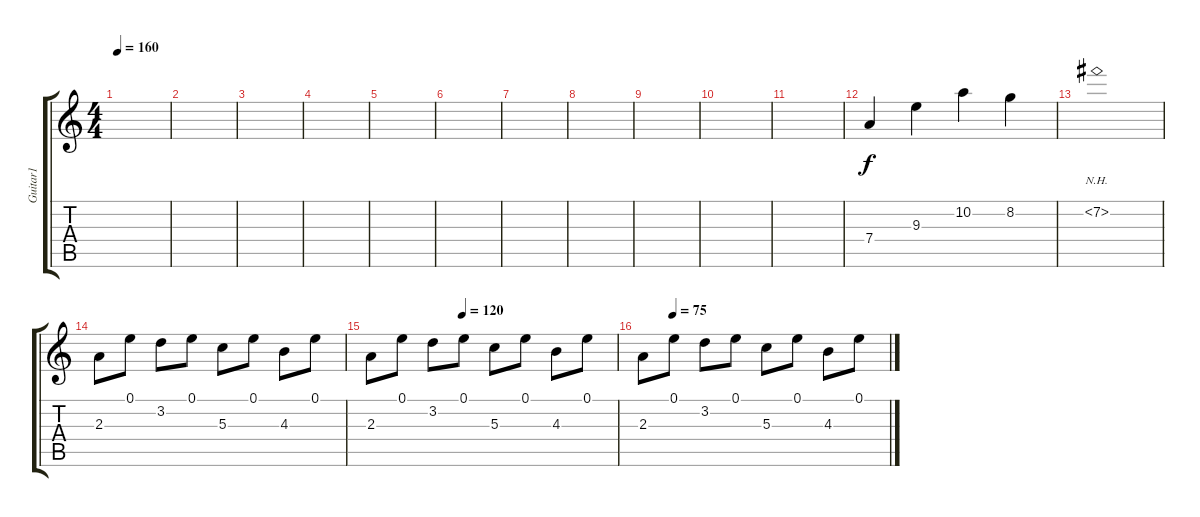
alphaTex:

\track ("Guitar1" "Guitar1") {instrument acousticguitarnylon}
\staff {score tabs}
\tuning (E4 B3 G3 D3 A2 E2) {hide}
\ts (4 4)
\tempo 160
\clef g2
\ks c
|
|
|
|
|
|
|
|
|
|
|
7.4.4 9.3.4 10.2.4 8.2.4 |
7.2{nh}.1 |
2.3.8 0.1.8 3.2.8 0.1.8 5.3.8 0.1.8 4.3.8 0.1.8 |
\tempo (120 0.375)
2.3.8 0.1.8 3.2.8 0.1.8 5.3.8 0.1.8 4.3.8 0.1.8 |
\tempo (75 0.125)
2.3.8 0.1.8 3.2.8 0.1.8 5.3.8 0.1.8 4.3.8 0.1.8
